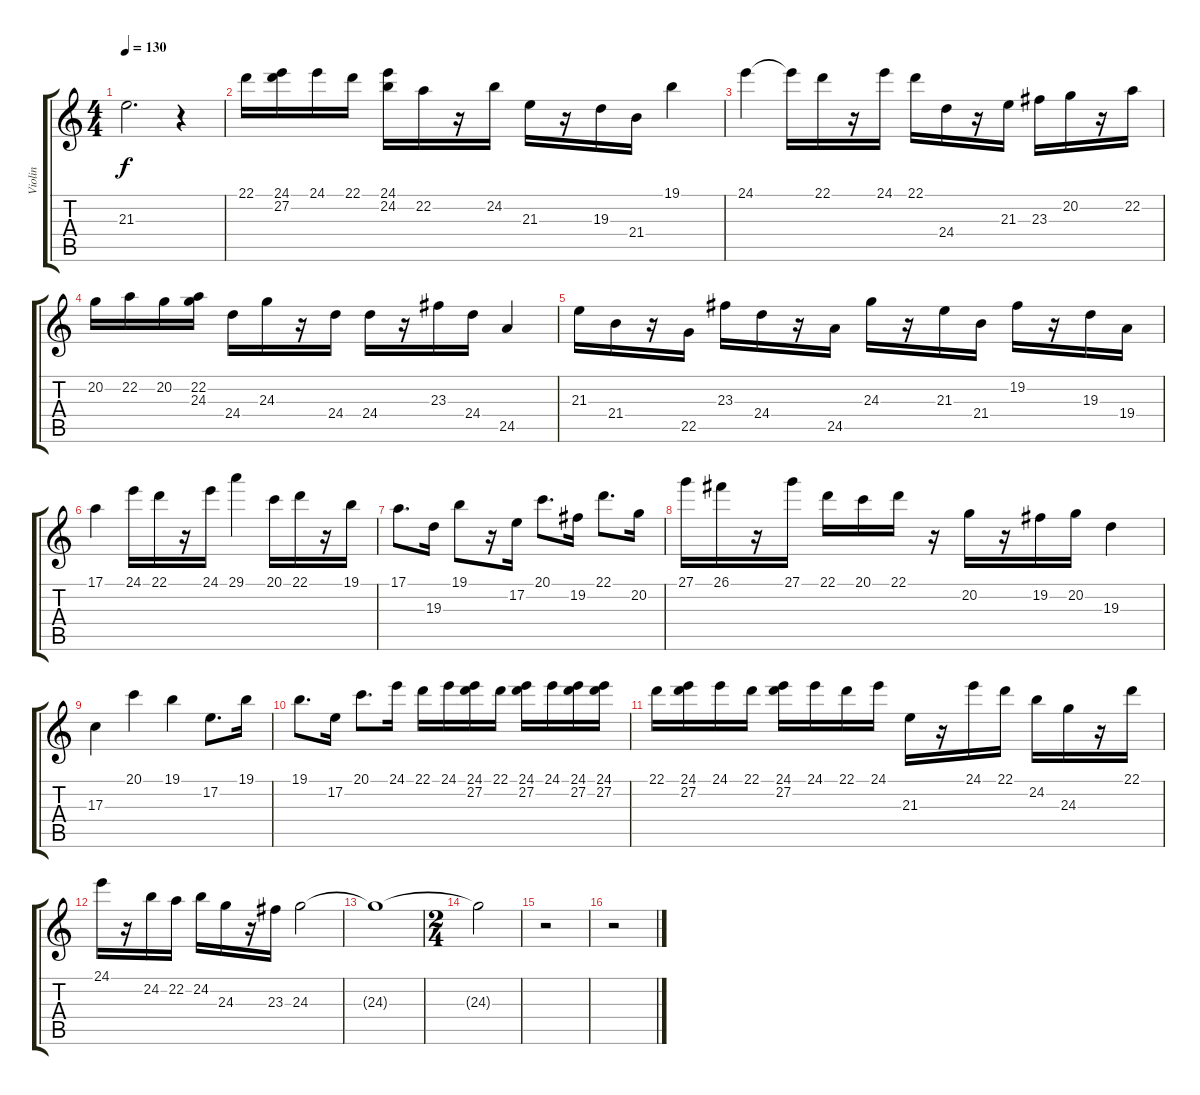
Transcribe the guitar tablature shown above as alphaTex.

\track ("Violin" "Violin") {instrument violin}
\staff {score tabs}
\tuning (E4 B3 G3 D3 A2 E2) {hide}
\ts (4 4)
\tempo 130
\clef g2
\ks c
21.3{t}.2{d dy f} r.4 |
22.1.16 (24.1 27.2).16 24.1.16 22.1.16 (24.1 24.2).16 22.2.16 r.16 24.2.16 21.3.16 r.16 19.3.16 21.4.16 19.1.4 |
24.1.4 24.1{t}.16 22.1.16 r.16 24.1.16 22.1.16 24.4.16 r.16 21.3.16 23.3.16 20.2.16 r.16 22.2.16 |
20.2.16 22.2.16 20.2.16 (22.2 24.3).16 24.4.16 24.3.16 r.16 24.4.16 24.4.16 r.16 23.3.16 24.4.16 24.5.4 |
21.3.16 21.4.16 r.16 22.5.16 23.3.16 24.4.16 r.16 24.5.16 24.3.16 r.16 21.3.16 21.4.16 19.2.16 r.16 19.3.16 19.4.16 |
17.1.4 24.1.16 22.1.16 r.16 24.1.16 29.1.4 20.1.16 22.1.16 r.16 19.1.16 |
17.1.8{d} 19.3.16 19.1.8 r.16 17.2.16 20.1.8{d} 19.2.16 22.1.8{d} 20.2.16 |
27.1.16 26.1.16 r.16 27.1.16 22.1.16 20.1.16 22.1.16 r.16 20.2.16 r.16 19.2.16 20.2.16 19.3.4 |
17.3.4 20.1.4 19.1.4 17.2.8{d} 19.1.16 |
19.1.8{d} 17.2.16 20.1.8{d} 24.1.16 22.1.16 24.1.16 (24.1 27.2).16 22.1.16 (24.1 27.2).16 24.1.16 (24.1 27.2).16 (24.1 27.2).16 |
22.1.16 (24.1 27.2).16 24.1.16 22.1.16 (24.1 27.2).16 24.1.16 22.1.16 24.1.16 21.3.16 r.16 24.1.16 22.1.16 24.2.16 24.3.16 r.16 22.1.16 |
24.1.16 r.16 24.2.16 22.2.16 24.2.16 24.3.16 r.16 23.3.16 24.3.2 |
24.3{t}.1 |
\ts (2 4)
24.3{t}.2 |
r.2 |
r.2
